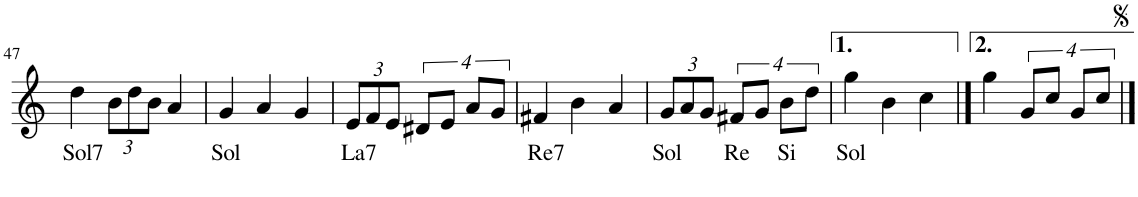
**kern	**text
*part1	*part1
*staff1	*staff1
*I"Mondharmonica	*
*I'M Harm.	*
!!LO:PB:g=z
*clefG2	*
*k[]	*
*M3/4	*
=47	=47
!	!LO:LY:b
4dd\	Sol7
*Xbrackettup	*
12b\L	.
12dd\	.
12b\J	.
4a/	.
=48	=48
!	!LO:LY:b
4g/	Sol
4a/	.
4g/	.
=49	=49
!	!LO:LY:b
12e/L	La7
12f/	.
12e/J	.
8d#X/L	.
8e/J	.
8a/L	.
8g/J	.
=50	=50
!	!LO:LY:b
4f#X/	Re7
4b\	.
4a/	.
=51	=51
!	!LO:LY:b
12g/L	Sol
12a/	.
12g/J	.
!	!LO:LY:b
8f#X/L	Re
8g/J	.
!	!LO:LY:b
8b\L	Si
8dd\J	.
=52	=52
!	!LO:LY:b
4gg\	Sol
4b\	.
4cc\	.
==53	==53
4gg\	.
8g/L	.
8cc/J	.
8g/L	.
8cc/J	.
==	==
*-	*-
